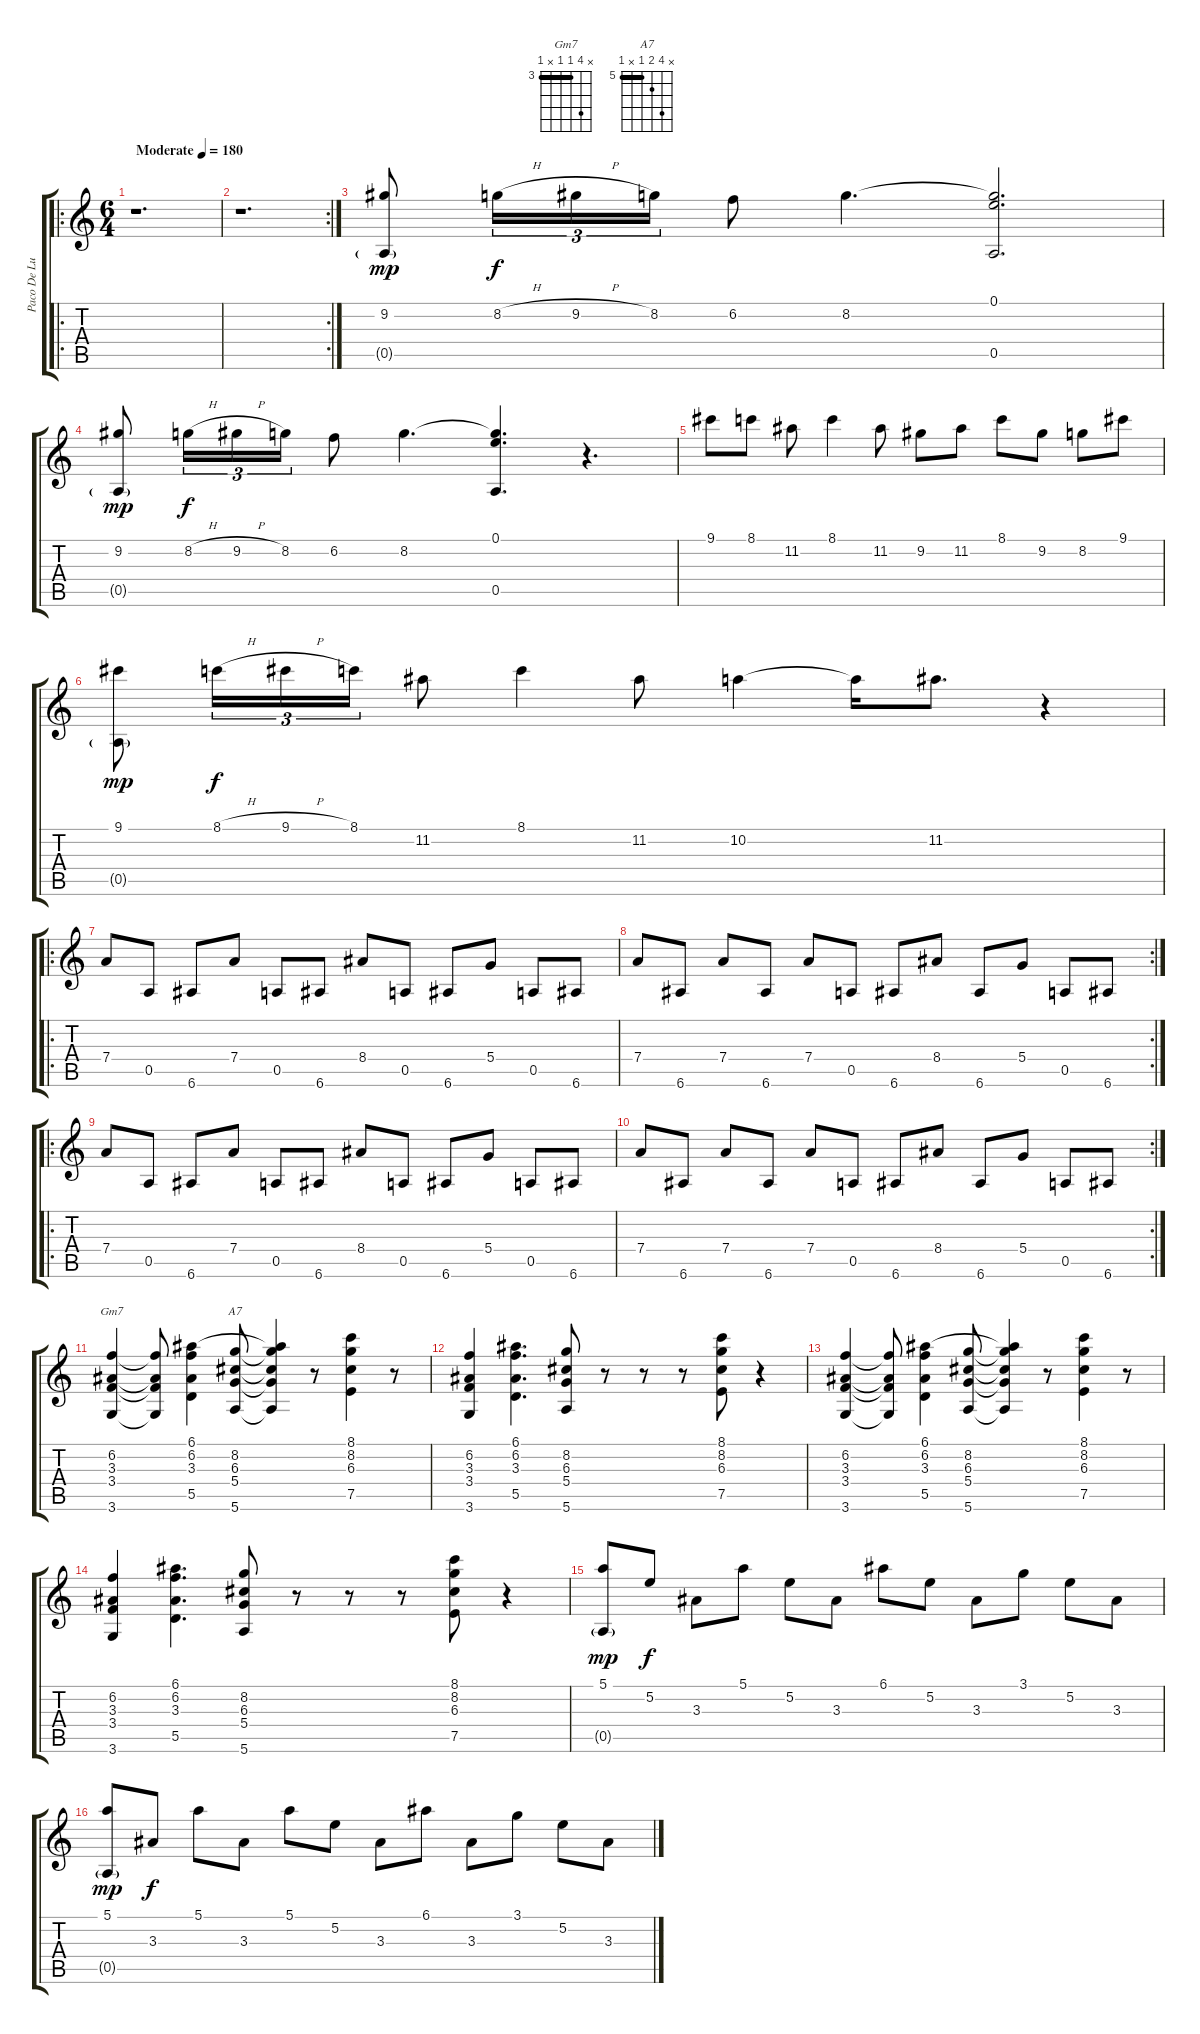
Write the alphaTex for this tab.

\track ("Paco De Lucia" "Paco De Lu") {instrument acousticguitarsteel}
\staff {score tabs}
\tuning (E4 B3 G3 D3 A2 E2) {hide}
\chord ("Gm7" x 6 3 3 x 3) {firstfret 3 barre 3}
\chord ("A7" x 8 6 5 x 5) {firstfret 5 barre 5}
\ro
\ts (6 4)
\tempo (180 "Moderate")
\clef g2
\ks c
r.1{d dy mp instrument acousticguitarsteel} |
\rc 2
r.1{d} |
(9.2 0.5{g}).8 8.2{h}.16{tu (3 2) dy f} 9.2{h}.16{tu (3 2)} 8.2.16{tu (3 2)} 6.2.8 8.2.4{d} (0.1 8.2{t} 0.5).2{d} |
(9.2 0.5{g}).8{dy mp} 8.2{h}.16{tu (3 2) dy f} 9.2{h}.16{tu (3 2)} 8.2.16{tu (3 2)} 6.2.8 8.2.4{d} (0.1 8.2{t} 0.5).4{d} r.4{d} |
9.1.8 8.1.8 11.2.8 8.1.4 11.2.8 9.2.8 11.2.8 8.1.8 9.2.8 8.2.8 9.1.8 |
(9.1 0.5{g}).8{dy mp} 8.1{h}.16{tu (3 2) dy f} 9.1{h}.16{tu (3 2)} 8.1.16{tu (3 2)} 11.2.8 8.1.4 11.2.8 10.2.4 10.2{t}.16 11.2.8{d} r.4 |
\ro
7.4.8 0.5.8 6.6.8 7.4.8 0.5.8 6.6.8 8.4.8 0.5.8 6.6.8 5.4.8 0.5.8 6.6.8 |
\rc 2
7.4.8 6.6.8 7.4.8 6.6.8 7.4.8 0.5.8 6.6.8 8.4.8 6.6.8 5.4.8 0.5.8 6.6.8 |
\ro
7.4.8 0.5.8 6.6.8 7.4.8 0.5.8 6.6.8 8.4.8 0.5.8 6.6.8 5.4.8 0.5.8 6.6.8 |
\rc 2
7.4.8 6.6.8 7.4.8 6.6.8 7.4.8 0.5.8 6.6.8 8.4.8 6.6.8 5.4.8 0.5.8 6.6.8 |
(6.2 3.3 3.4 3.6).4{ch "Gm7"} (6.2{t} 3.3{t} 3.4{t} 3.6{t}).8 (6.1 6.2 3.3 5.5).4 (8.2 6.3 5.4 5.6).8{ch "A7"} (6.1{t} 8.2{t} 6.3{t} 5.4{t} 5.6{t}).4 r.8 (8.1 8.2 6.3 7.5).4 r.8 |
(6.2 3.3 3.4 3.6).4 (6.1 6.2 3.3 5.5).4{d} (8.2 6.3 5.4 5.6).8 r.8 r.8 r.8 (8.1 8.2 6.3 7.5).8 r.4 |
(6.2 3.3 3.4 3.6).4 (6.2{t} 3.3{t} 3.4{t} 3.6{t}).8 (6.1 6.2 3.3 5.5).4 (8.2 6.3 5.4 5.6).8 (6.1{t} 8.2{t} 6.3{t} 5.4{t} 5.6{t}).4 r.8 (8.1 8.2 6.3 7.5).4 r.8 |
(6.2 3.3 3.4 3.6).4 (6.1 6.2 3.3 5.5).4{d} (8.2 6.3 5.4 5.6).8 r.8 r.8 r.8 (8.1 8.2 6.3 7.5).8 r.4 |
(5.1 0.5{g}).8{dy mp} 5.2.8{dy f} 3.3.8 5.1.8 5.2.8 3.3.8 6.1.8 5.2.8 3.3.8 3.1.8 5.2.8 3.3.8 |
(5.1 0.5{g}).8{dy mp} 3.3.8{dy f} 5.1.8 3.3.8 5.1.8 5.2.8 3.3.8 6.1.8 3.3.8 3.1.8 5.2.8 3.3.8
